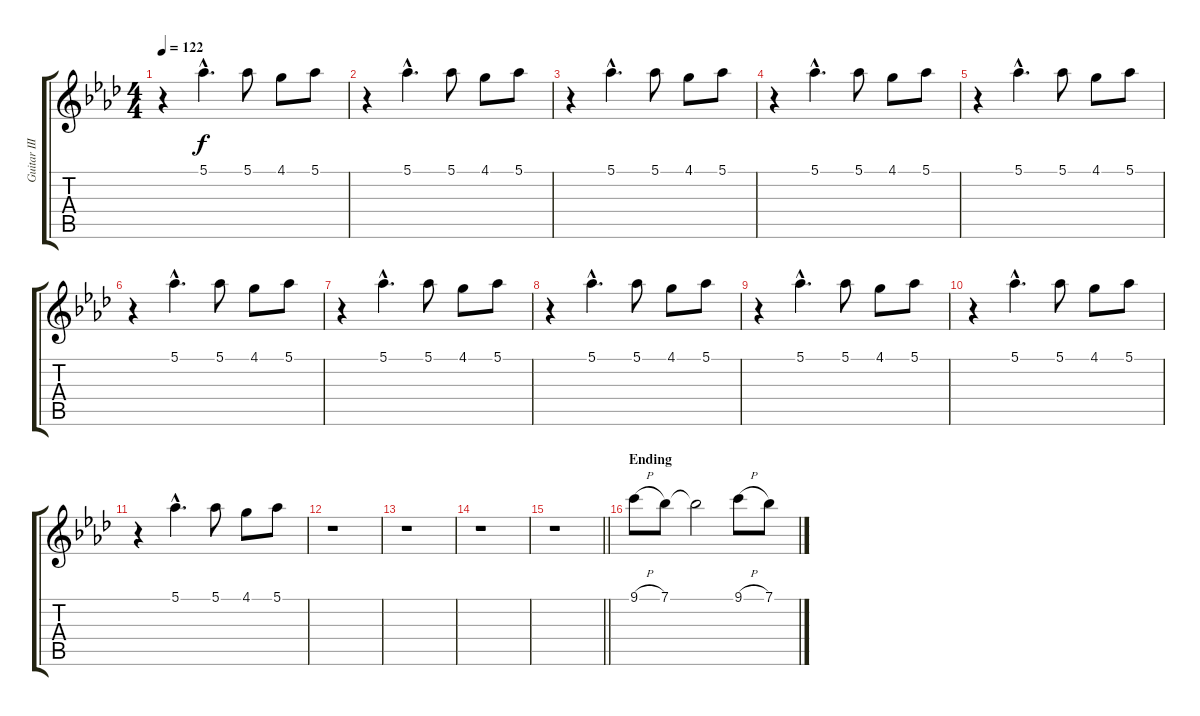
\track ("Guitar III" "Guitar III") {instrument overdrivenguitar}
\staff {score tabs}
\tuning (Eb4 Bb3 Gb3 Db3 Ab2 Db2) {hide}
\ts (4 4)
\tempo 122
\clef g2
\ks ab
r.4{dy f} 5.1{hac}.4{d} 5.1.8 4.1.8 5.1.8 |
r.4 5.1{hac}.4{d} 5.1.8 4.1.8 5.1.8 |
r.4 5.1{hac}.4{d} 5.1.8 4.1.8 5.1.8 |
r.4 5.1{hac}.4{d} 5.1.8 4.1.8 5.1.8 |
r.4 5.1{hac}.4{d} 5.1.8 4.1.8 5.1.8 |
r.4 5.1{hac}.4{d} 5.1.8 4.1.8 5.1.8 |
r.4 5.1{hac}.4{d} 5.1.8 4.1.8 5.1.8 |
r.4 5.1{hac}.4{d} 5.1.8 4.1.8 5.1.8 |
r.4 5.1{hac}.4{d} 5.1.8 4.1.8 5.1.8 |
r.4 5.1{hac}.4{d} 5.1.8 4.1.8 5.1.8 |
r.4 5.1{hac}.4{d} 5.1.8 4.1.8 5.1.8 |
r.1 |
r.1 |
r.1 |
\barLineRight lightlight
r.1 |
\section ("" "Ending")
9.1{h}.8 7.1.8 7.1{t}.2 9.1{h}.8 7.1.8
